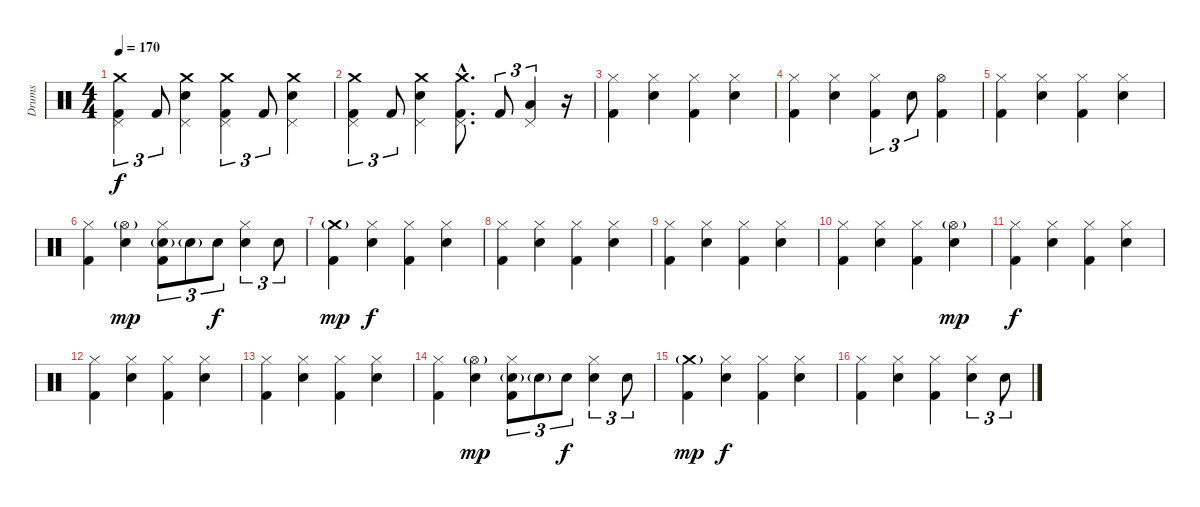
\track ("Drums" "Drums") {instrument percussion}
\staff {score}
\articulation defaults
\ts (4 4)
\tempo 170
\clef neutral
\ks c
("Crash medium (hit)" "Pedal Hi-Hat (hit)" "Kick (hit) 2").4{tu (3 2) dy f} "Kick (hit) 2".8{tu (3 2)} ("Crash medium (hit)" "Pedal Hi-Hat (hit)" "Snare (hit) 2").4 ("Crash medium (hit)" "Pedal Hi-Hat (hit)" "Kick (hit) 2").4{tu (3 2)} "Kick (hit) 2".8{tu (3 2)} ("Crash medium (hit)" "Pedal Hi-Hat (hit)" "Snare (hit) 2").4 |
("Crash medium (hit)" "Pedal Hi-Hat (hit)" "Kick (hit) 2").4{tu (3 2)} "Kick (hit) 2".8{tu (3 2)} ("Crash medium (hit)" "Pedal Hi-Hat (hit)" "Snare (hit) 2").4 ("Crash medium (hit)"{hac} "Pedal Hi-Hat (hit)"{hac} "Kick (hit) 2"{hac}).8{d} "Kick (hit) 2".8{tu (3 2)} ("Pedal Hi-Hat (hit)" "Low Floor Tom (hit)").4{tu (3 2)} r.16 |
("Hi-Hat (closed)" "Kick (hit) 2").4 ("Hi-Hat (closed)" "Snare (hit) 2").4 ("Hi-Hat (closed)" "Kick (hit) 2").4 ("Hi-Hat (closed)" "Snare (hit) 2").4 |
("Hi-Hat (closed)" "Kick (hit) 2").4 ("Hi-Hat (closed)" "Snare (hit) 2").4 ("Hi-Hat (closed)" "Kick (hit) 2").4{tu (3 2)} "Snare (hit) 2".8{tu (3 2)} ("Hi-Hat (open)" "Kick (hit) 2").4 |
("Hi-Hat (closed)" "Kick (hit) 2").4 ("Hi-Hat (closed)" "Snare (hit) 2").4 ("Hi-Hat (closed)" "Kick (hit) 2").4 ("Hi-Hat (closed)" "Snare (hit) 2").4 |
("Hi-Hat (closed)" "Kick (hit) 2").4 ("Hi-Hat (open)"{g} "Snare (hit) 2").4{dy mp} ("Hi-Hat (closed)" "Snare (hit) 2"{g} "Kick (hit) 2").8{tu (3 2)} "Snare (hit) 2"{g}.8{tu (3 2)} "Snare (hit) 2".8{tu (3 2) dy f} ("Hi-Hat (closed)" "Snare (hit) 2").4{tu (3 2)} "Snare (hit) 2".8{tu (3 2)} |
("Crash medium (hit)"{g} "Kick (hit) 2").4{dy mp} ("Hi-Hat (closed)" "Snare (hit) 2").4{dy f} ("Hi-Hat (closed)" "Kick (hit) 2").4 ("Hi-Hat (closed)" "Snare (hit) 2").4 |
("Hi-Hat (closed)" "Kick (hit) 2").4 ("Hi-Hat (closed)" "Snare (hit) 2").4 ("Hi-Hat (closed)" "Kick (hit) 2").4 ("Hi-Hat (closed)" "Snare (hit) 2").4 |
("Hi-Hat (closed)" "Kick (hit) 2").4 ("Hi-Hat (closed)" "Snare (hit) 2").4 ("Hi-Hat (closed)" "Kick (hit) 2").4 ("Hi-Hat (closed)" "Snare (hit) 2").4 |
("Hi-Hat (closed)" "Kick (hit) 2").4 ("Hi-Hat (closed)" "Snare (hit) 2").4 ("Hi-Hat (closed)" "Kick (hit) 2").4 ("Hi-Hat (open)"{g} "Snare (hit) 2").4{dy mp} |
("Hi-Hat (closed)" "Kick (hit) 2").4{dy f} ("Hi-Hat (closed)" "Snare (hit) 2").4 ("Hi-Hat (closed)" "Kick (hit) 2").4 ("Hi-Hat (closed)" "Snare (hit) 2").4 |
("Hi-Hat (closed)" "Kick (hit) 2").4 ("Hi-Hat (closed)" "Snare (hit) 2").4 ("Hi-Hat (closed)" "Kick (hit) 2").4 ("Hi-Hat (closed)" "Snare (hit) 2").4 |
("Hi-Hat (closed)" "Kick (hit) 2").4 ("Hi-Hat (closed)" "Snare (hit) 2").4 ("Hi-Hat (closed)" "Kick (hit) 2").4 ("Hi-Hat (closed)" "Snare (hit) 2").4 |
("Hi-Hat (closed)" "Kick (hit) 2").4 ("Hi-Hat (open)"{g} "Snare (hit) 2").4{dy mp} ("Hi-Hat (closed)" "Snare (hit) 2"{g} "Kick (hit) 2").8{tu (3 2)} "Snare (hit) 2"{g}.8{tu (3 2)} "Snare (hit) 2".8{tu (3 2) dy f} ("Hi-Hat (closed)" "Snare (hit) 2").4{tu (3 2)} "Snare (hit) 2".8{tu (3 2)} |
("Crash medium (hit)"{g} "Kick (hit) 2").4{dy mp} ("Hi-Hat (closed)" "Snare (hit) 2").4{dy f} ("Hi-Hat (closed)" "Kick (hit) 2").4 ("Hi-Hat (closed)" "Snare (hit) 2").4 |
("Hi-Hat (closed)" "Kick (hit) 2").4 ("Hi-Hat (closed)" "Snare (hit) 2").4 ("Hi-Hat (closed)" "Kick (hit) 2").4 ("Hi-Hat (closed)" "Snare (hit) 2").4{tu (3 2)} "Snare (hit) 2".8{tu (3 2)}
